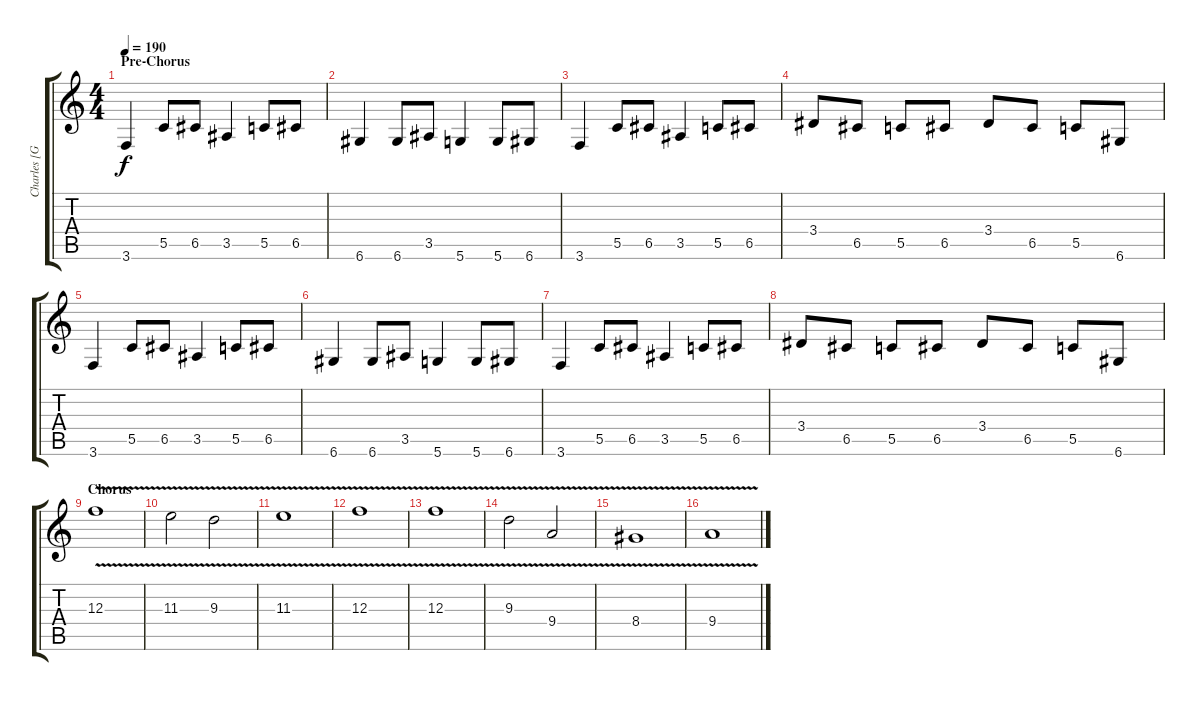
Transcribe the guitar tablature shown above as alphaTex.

\track ("Charles [Guitar]" "Charles [G") {instrument distortionguitar}
\staff {score tabs}
\tuning (D4 A3 F3 C3 G2 D2) {hide}
\ts (4 4)
\section ("" "Pre-Chorus")
\tempo 190
\clef g2
\ks c
3.6.4{dy f} 5.5.8 6.5.8 3.5.4 5.5.8 6.5.8 |
6.6.4 6.6.8 3.5.8 5.6.4 5.6.8 6.6.8 |
3.6.4 5.5.8 6.5.8 3.5.4 5.5.8 6.5.8 |
3.4.8 6.5.8 5.5.8 6.5.8 3.4.8 6.5.8 5.5.8 6.6.8 |
3.6.4 5.5.8 6.5.8 3.5.4 5.5.8 6.5.8 |
6.6.4 6.6.8 3.5.8 5.6.4 5.6.8 6.6.8 |
3.6.4 5.5.8 6.5.8 3.5.4 5.5.8 6.5.8 |
3.4.8 6.5.8 5.5.8 6.5.8 3.4.8 6.5.8 5.5.8 6.6.8 |
\section ("" "Chorus")
12.3{v}.1 |
11.3{v}.2 9.3{v}.2 |
11.3{v}.1 |
12.3{v}.1 |
12.3{v}.1 |
9.3{v}.2 9.4{v}.2 |
8.4{v}.1 |
9.4{v}.1
